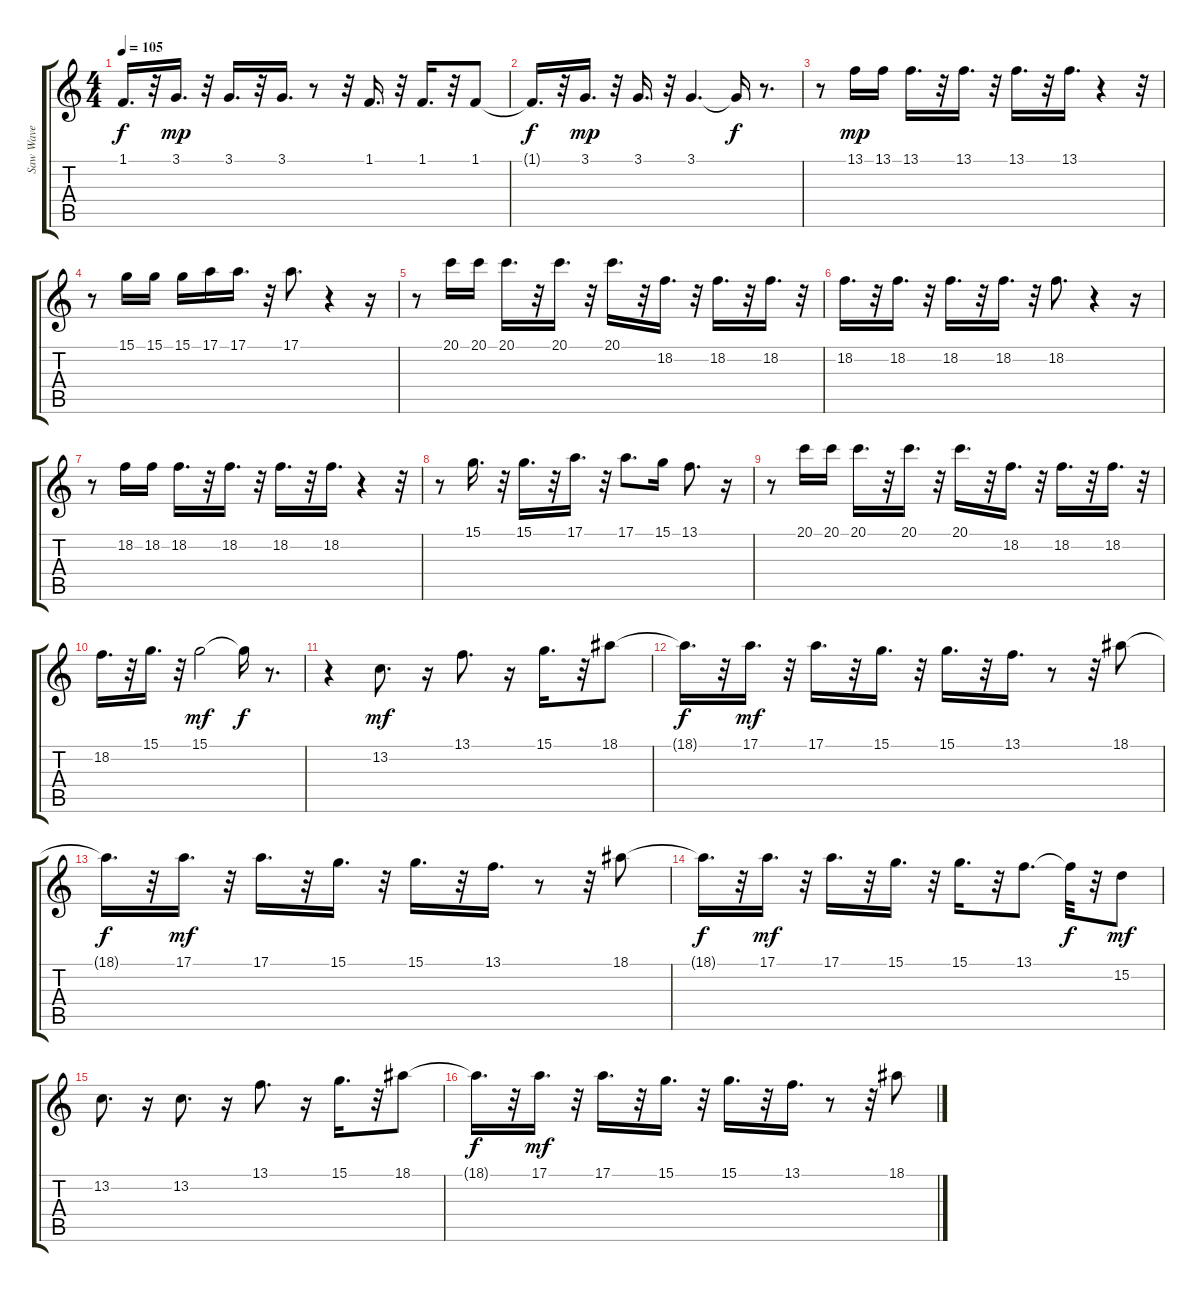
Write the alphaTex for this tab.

\track ("Saw Wave" "Saw Wave") {instrument lead2sawtooth}
\staff {score tabs}
\tuning (E4 B3 G3 D3 A2 E2) {hide}
\ts (4 4)
\tempo 105
\clef g2
\ks c
1.1{t}.16{d dy f} r.32 3.1.16{d dy mp} r.32 3.1.16{d} r.32 3.1.16{d} r.8 r.32 1.1.16{d} r.32 1.1.16{d} r.32 1.1.8 |
1.1{t}.16{d dy f} r.32 3.1.16{d dy mp} r.32 3.1.16{d} r.32 3.1.4{d} 3.1{t}.16{dy f} r.8{d} |
r.8 13.1.16{dy mp} 13.1.16 13.1.16{d} r.32 13.1.16{d} r.32 13.1.16{d} r.32 13.1.16{d} r.4 r.32 |
r.8 15.1.16 15.1.16 15.1.16 17.1.16 17.1.16{d} r.32 17.1.8{d} r.4 r.16 |
r.8 20.1.16 20.1.16 20.1.16{d} r.32 20.1.16{d} r.32 20.1.16{d} r.32 18.2.16{d} r.32 18.2.16{d} r.32 18.2.16{d} r.32 |
18.2.16{d} r.32 18.2.16{d} r.32 18.2.16{d} r.32 18.2.16{d} r.32 18.2.8{d} r.4 r.16 |
r.8 18.2.16 18.2.16 18.2.16{d} r.32 18.2.16{d} r.32 18.2.16{d} r.32 18.2.16{d} r.4 r.32 |
r.8 15.1.16{d} r.32 15.1.16{d} r.32 17.1.16{d} r.32 17.1.8{d} 15.1.16 13.1.8{d} r.16 |
r.8 20.1.16 20.1.16 20.1.16{d} r.32 20.1.16{d} r.32 20.1.16{d} r.32 18.2.16{d} r.32 18.2.16{d} r.32 18.2.16{d} r.32 |
18.2.16{d} r.32 15.1.16{d} r.32 15.1.2{dy mf} 15.1{t}.16{dy f} r.8{d} |
r.4 13.2.8{d dy mf} r.16 13.1.8{d} r.16 15.1.16{d} r.32 18.1.8 |
18.1{t}.16{d dy f} r.32 17.1.16{d dy mf} r.32 17.1.16{d} r.32 15.1.16{d} r.32 15.1.16{d} r.32 13.1.16{d} r.8 r.32 18.1.8 |
18.1{t}.16{d dy f} r.32 17.1.16{d dy mf} r.32 17.1.16{d} r.32 15.1.16{d} r.32 15.1.16{d} r.32 13.1.16{d} r.8 r.32 18.1.8 |
18.1{t}.16{d dy f} r.32 17.1.16{d dy mf} r.32 17.1.16{d} r.32 15.1.16{d} r.32 15.1.16{d} r.32 13.1.8{d} 13.1{t}.32{dy f} r.32 15.2.8{dy mf} |
13.2.8{d} r.16 13.2.8{d} r.16 13.1.8{d} r.16 15.1.16{d} r.32 18.1.8 |
18.1{t}.16{d dy f} r.32 17.1.16{d dy mf} r.32 17.1.16{d} r.32 15.1.16{d} r.32 15.1.16{d} r.32 13.1.16{d} r.8 r.32 18.1.8
